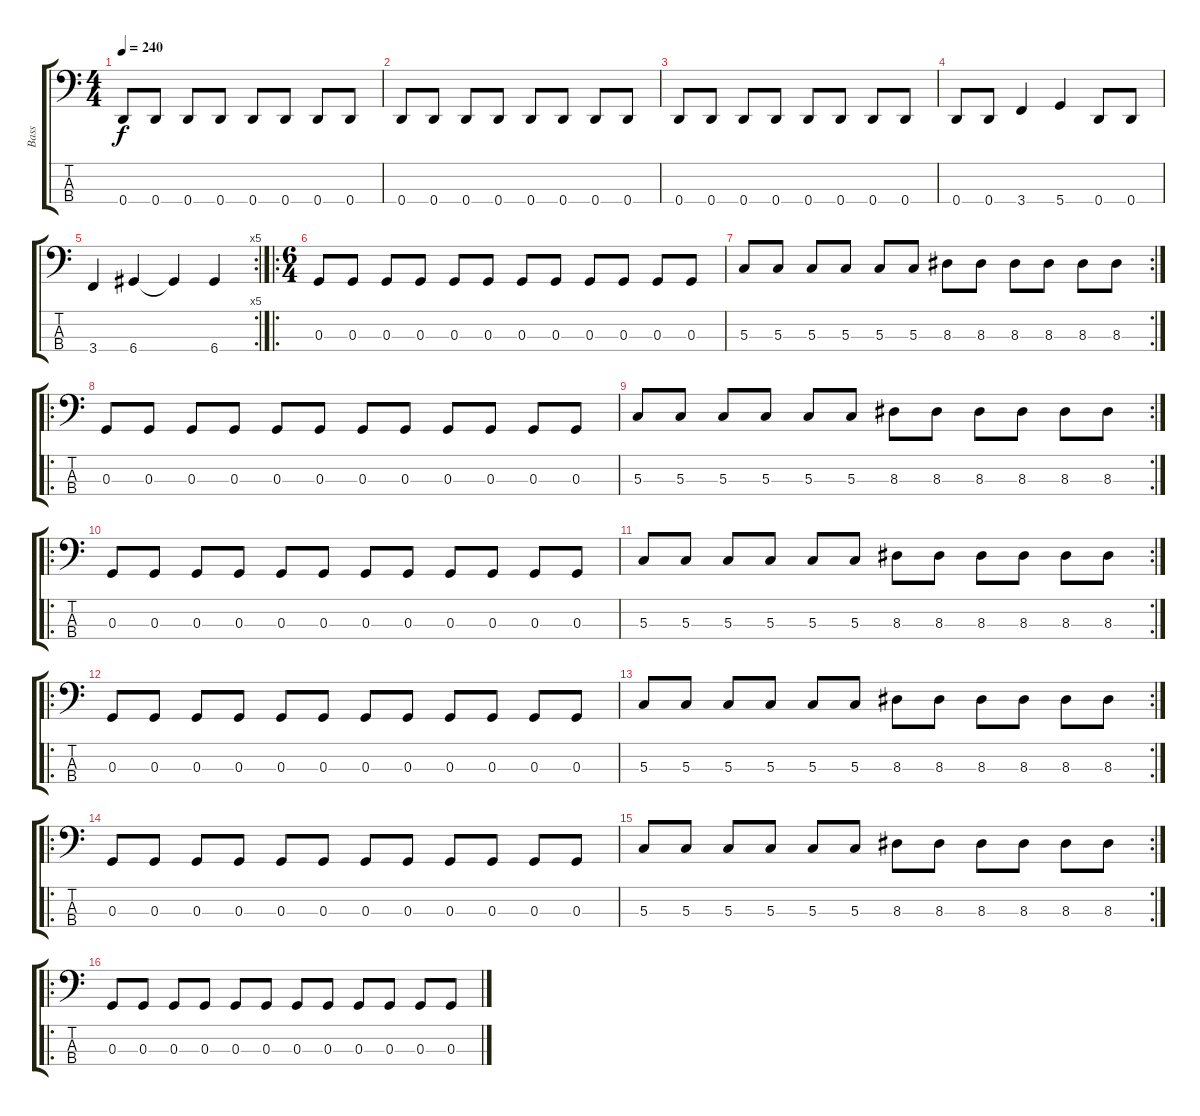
\track ("Bass" "Bass") {instrument electricbassfinger}
\staff {score tabs}
\tuning (F2 C2 G1 D1) {hide}
\ts (4 4)
\tempo 240
\clef f4
\ks c
0.4.8{dy f} 0.4.8 0.4.8 0.4.8 0.4.8 0.4.8 0.4.8 0.4.8 |
0.4.8 0.4.8 0.4.8 0.4.8 0.4.8 0.4.8 0.4.8 0.4.8 |
0.4.8 0.4.8 0.4.8 0.4.8 0.4.8 0.4.8 0.4.8 0.4.8 |
0.4.8 0.4.8 3.4.4 5.4.4 0.4.8 0.4.8 |
\rc 5
3.4.4 6.4.4 6.4{t}.4 6.4.4 |
\ro
\ts (6 4)
0.3.8 0.3.8 0.3.8 0.3.8 0.3.8 0.3.8 0.3.8 0.3.8 0.3.8 0.3.8 0.3.8 0.3.8 |
\rc 2
5.3.8 5.3.8 5.3.8 5.3.8 5.3.8 5.3.8 8.3.8 8.3.8 8.3.8 8.3.8 8.3.8 8.3.8 |
\ro
0.3.8 0.3.8 0.3.8 0.3.8 0.3.8 0.3.8 0.3.8 0.3.8 0.3.8 0.3.8 0.3.8 0.3.8 |
\rc 2
5.3.8 5.3.8 5.3.8 5.3.8 5.3.8 5.3.8 8.3.8 8.3.8 8.3.8 8.3.8 8.3.8 8.3.8 |
\ro
0.3.8 0.3.8 0.3.8 0.3.8 0.3.8 0.3.8 0.3.8 0.3.8 0.3.8 0.3.8 0.3.8 0.3.8 |
\rc 2
5.3.8 5.3.8 5.3.8 5.3.8 5.3.8 5.3.8 8.3.8 8.3.8 8.3.8 8.3.8 8.3.8 8.3.8 |
\ro
0.3.8 0.3.8 0.3.8 0.3.8 0.3.8 0.3.8 0.3.8 0.3.8 0.3.8 0.3.8 0.3.8 0.3.8 |
\rc 2
5.3.8 5.3.8 5.3.8 5.3.8 5.3.8 5.3.8 8.3.8 8.3.8 8.3.8 8.3.8 8.3.8 8.3.8 |
\ro
0.3.8 0.3.8 0.3.8 0.3.8 0.3.8 0.3.8 0.3.8 0.3.8 0.3.8 0.3.8 0.3.8 0.3.8 |
\rc 2
5.3.8 5.3.8 5.3.8 5.3.8 5.3.8 5.3.8 8.3.8 8.3.8 8.3.8 8.3.8 8.3.8 8.3.8 |
\ro
0.3.8 0.3.8 0.3.8 0.3.8 0.3.8 0.3.8 0.3.8 0.3.8 0.3.8 0.3.8 0.3.8 0.3.8
